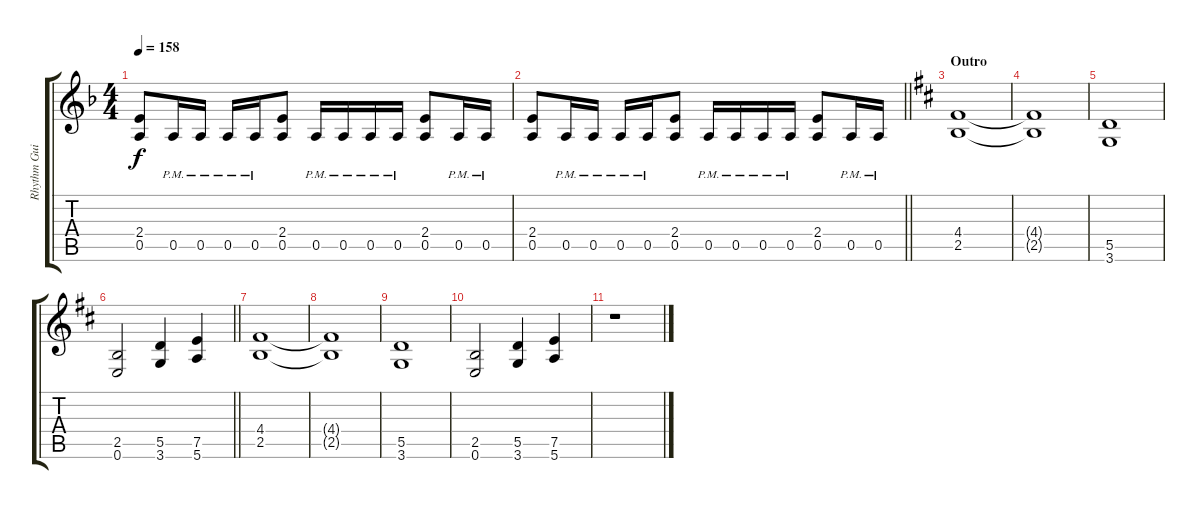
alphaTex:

\track ("Rhythm Guitar 1: Thomas Eriksson" "Rhythm Gui") {instrument distortionguitar}
\staff {score tabs}
\tuning (E4 B3 G3 D3 A2 E2) {hide}
\ts (4 4)
\tempo 158
\clef g2
\ks dminor
(2.4 0.5).8{dy f} 0.5{pm}.16 0.5{pm}.16 0.5{pm}.16 0.5{pm}.16 (2.4 0.5).8 0.5{pm}.16 0.5{pm}.16 0.5{pm}.16 0.5{pm}.16 (2.4 0.5).8 0.5{pm}.16 0.5{pm}.16 |
\barLineRight lightlight
(2.4 0.5).8 0.5{pm}.16 0.5{pm}.16 0.5{pm}.16 0.5{pm}.16 (2.4 0.5).8 0.5{pm}.16 0.5{pm}.16 0.5{pm}.16 0.5{pm}.16 (2.4 0.5).8 0.5{pm}.16 0.5{pm}.16 |
\section ("" "Outro")
\ks bminor
(4.4 2.5).1 |
(4.4{t} 2.5{t}).1 |
(5.5 3.6).1 |
\barLineRight lightlight
(2.5 0.6).2 (5.5 3.6).4 (7.5 5.6).4 |
(4.4 2.5).1 |
(4.4{t} 2.5{t}).1 |
(5.5 3.6).1 |
(2.5 0.6).2 (5.5 3.6).4 (7.5 5.6).4 |
r.1
